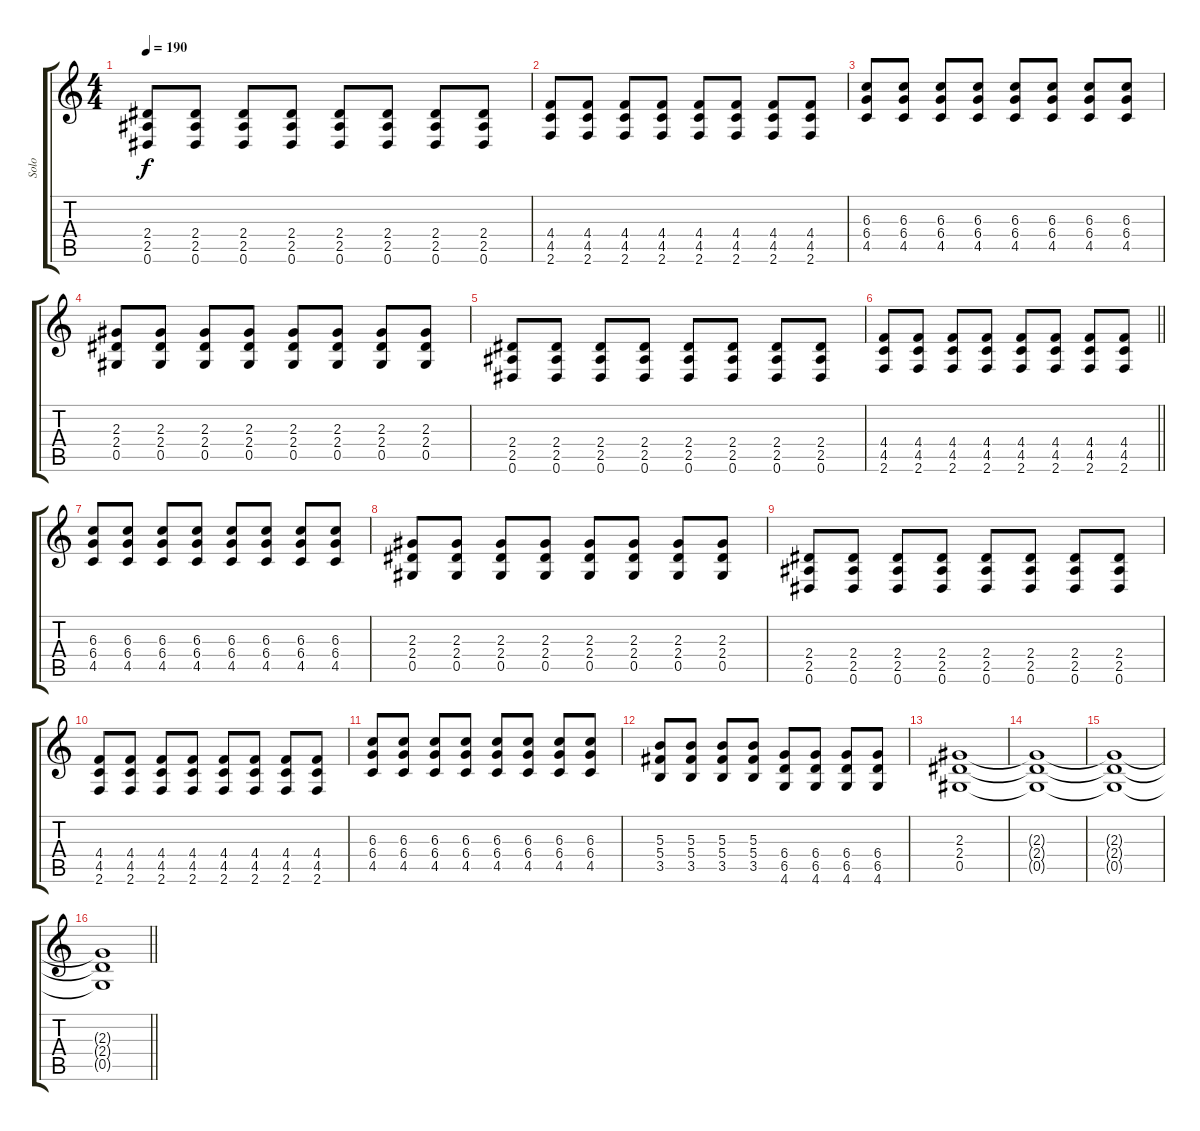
\track ("Solo" "Solo") {instrument overdrivenguitar}
\staff {score tabs}
\tuning (Eb4 Bb3 Gb3 Db3 Ab2 Eb2) {hide}
\ts (4 4)
\tempo 190
\clef g2
\ks c
(2.4 2.5 0.6).8{dy f} (2.4 2.5 0.6).8 (2.4 2.5 0.6).8 (2.4 2.5 0.6).8 (2.4 2.5 0.6).8 (2.4 2.5 0.6).8 (2.4 2.5 0.6).8 (2.4 2.5 0.6).8 |
(4.4 4.5 2.6).8 (4.4 4.5 2.6).8 (4.4 4.5 2.6).8 (4.4 4.5 2.6).8 (4.4 4.5 2.6).8 (4.4 4.5 2.6).8 (4.4 4.5 2.6).8 (4.4 4.5 2.6).8 |
(6.3 6.4 4.5).8 (6.3 6.4 4.5).8 (6.3 6.4 4.5).8 (6.3 6.4 4.5).8 (6.3 6.4 4.5).8 (6.3 6.4 4.5).8 (6.3 6.4 4.5).8 (6.3 6.4 4.5).8 |
(2.3 2.4 0.5).8 (2.3 2.4 0.5).8 (2.3 2.4 0.5).8 (2.3 2.4 0.5).8 (2.3 2.4 0.5).8 (2.3 2.4 0.5).8 (2.3 2.4 0.5).8 (2.3 2.4 0.5).8 |
(2.4 2.5 0.6).8 (2.4 2.5 0.6).8 (2.4 2.5 0.6).8 (2.4 2.5 0.6).8 (2.4 2.5 0.6).8 (2.4 2.5 0.6).8 (2.4 2.5 0.6).8 (2.4 2.5 0.6).8 |
\barLineRight lightlight
(4.4 4.5 2.6).8 (4.4 4.5 2.6).8 (4.4 4.5 2.6).8 (4.4 4.5 2.6).8 (4.4 4.5 2.6).8 (4.4 4.5 2.6).8 (4.4 4.5 2.6).8 (4.4 4.5 2.6).8 |
(6.3 6.4 4.5).8 (6.3 6.4 4.5).8 (6.3 6.4 4.5).8 (6.3 6.4 4.5).8 (6.3 6.4 4.5).8 (6.3 6.4 4.5).8 (6.3 6.4 4.5).8 (6.3 6.4 4.5).8 |
(2.3 2.4 0.5).8 (2.3 2.4 0.5).8 (2.3 2.4 0.5).8 (2.3 2.4 0.5).8 (2.3 2.4 0.5).8 (2.3 2.4 0.5).8 (2.3 2.4 0.5).8 (2.3 2.4 0.5).8 |
(2.4 2.5 0.6).8 (2.4 2.5 0.6).8 (2.4 2.5 0.6).8 (2.4 2.5 0.6).8 (2.4 2.5 0.6).8 (2.4 2.5 0.6).8 (2.4 2.5 0.6).8 (2.4 2.5 0.6).8 |
(4.4 4.5 2.6).8 (4.4 4.5 2.6).8 (4.4 4.5 2.6).8 (4.4 4.5 2.6).8 (4.4 4.5 2.6).8 (4.4 4.5 2.6).8 (4.4 4.5 2.6).8 (4.4 4.5 2.6).8 |
(6.3 6.4 4.5).8 (6.3 6.4 4.5).8 (6.3 6.4 4.5).8 (6.3 6.4 4.5).8 (6.3 6.4 4.5).8 (6.3 6.4 4.5).8 (6.3 6.4 4.5).8 (6.3 6.4 4.5).8 |
(5.3 5.4 3.5).8 (5.3 5.4 3.5).8 (5.3 5.4 3.5).8 (5.3 5.4 3.5).8 (6.4 6.5 4.6).8 (6.4 6.5 4.6).8 (6.4 6.5 4.6).8 (6.4 6.5 4.6).8 |
(2.3 2.4 0.5).1 |
(2.3{t} 2.4{t} 0.5{t}).1{volume 0} |
(2.3{t} 2.4{t} 0.5{t}).1 |
\barLineRight lightlight
(2.3{t} 2.4{t} 0.5{t}).1
